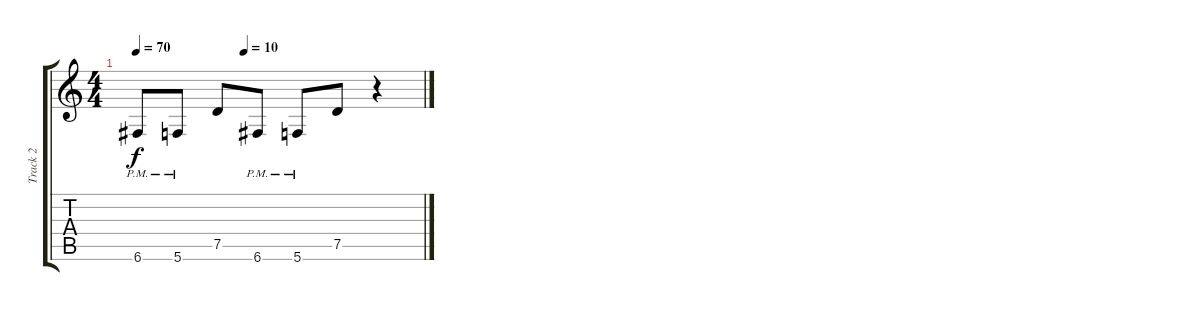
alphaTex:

\track ("Track 2" "Track 2") {instrument overdrivenguitar}
\staff {score tabs}
\tuning (D4 A3 F3 C3 G2 C2) {hide}
\ts (4 4)
\tempo 70
\tempo (10 0.375)
\clef g2
\ks c
6.6{pm}.8{dy f} 5.6{pm}.8 7.5.8 6.6{pm}.8 5.6{pm}.8 7.5.8 r.4
